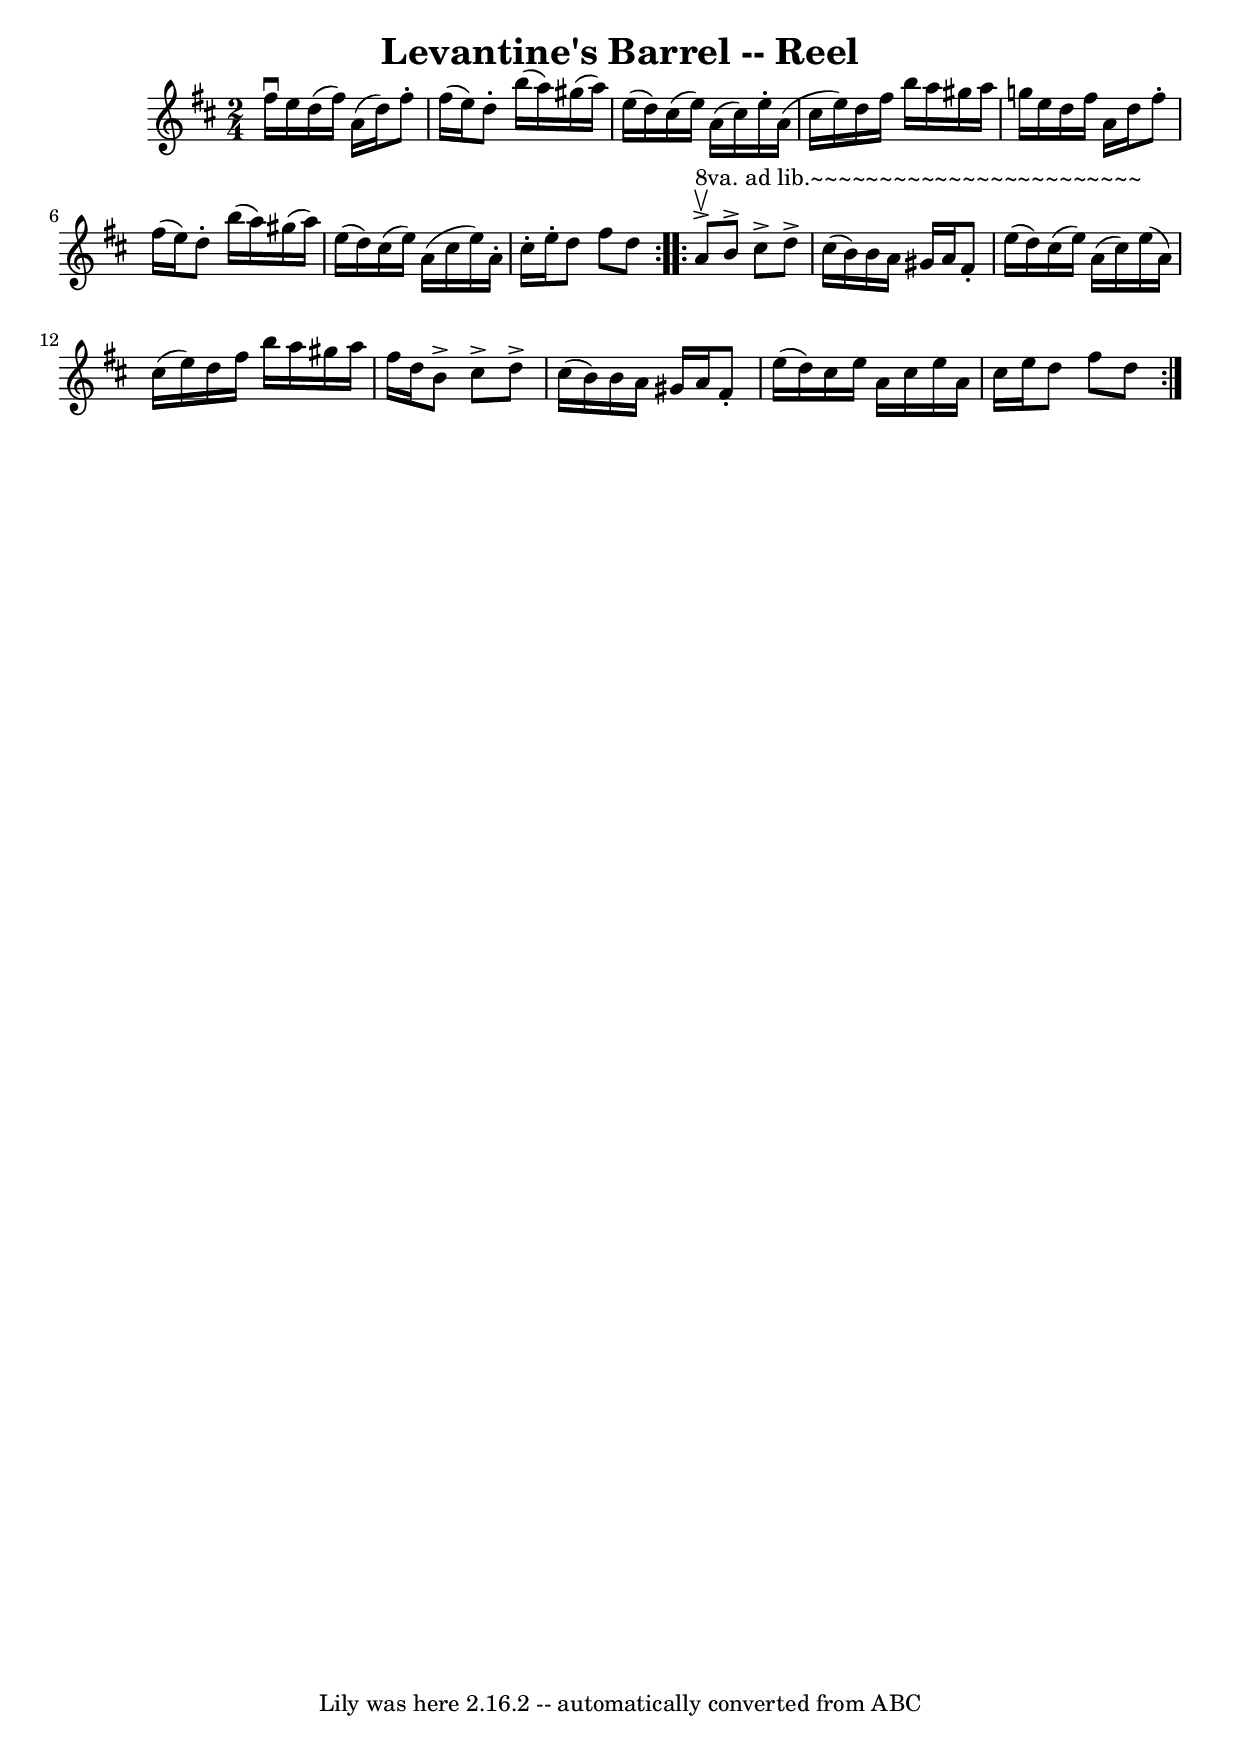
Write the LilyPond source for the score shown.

\version "2.16.2"
\include "Mammoth.ily"
\header {
  %% book = "Ryan's Mammoth Collection"
  crossRefNumber = "1"
  footnotes = "\\\\158"
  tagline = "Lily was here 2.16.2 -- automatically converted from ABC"
  title = "Levantine's Barrel -- Reel"

}
voicedefault =  {



  \repeat volta 2 {

    \time 2/4 
    \key d \major
    fis''16^\downbow e''16  |
    d''16 (
    fis''16) a'16 (d''16) fis''8-. fis''16 (e''16)   |
    
    d''8-. b''16 (a''16) gis''16 (a''16) e''16 (d''16)   
    |
    cis''16 (e''16) a'16 (cis''16) e''16-. a'16 (
    cis''16 e''16)   |
    d''16 fis''16 b''16 a''16 gis''16 
    a''16 g''!16 e''16    |
    d''16 fis''16 a'16 d''16   
    fis''8-. fis''16 (e''16)   |
    d''8-. b''16 (a''16)   
    gis''16 (a''16) e''16 (d''16)   |
    cis''16 (e''16)  
    a'16 (cis''16 e''16) a'16-. cis''16-. e''16-.   |
    
    d''8 fis''8 d''8  
  } 
  \repeat volta 2 {
    a'8^"8va. ad lib.~~~~~~~~~~~~~~~~~~~~~~~~"^\accent^\upbow |
    b'8^\accent cis''8^\accent d''8^\accent cis''16 (b'16)   |
    
    b'16 a'16 gis'16 a'16 fis'8-. e''16 (d''16)   |
    
    cis''16 (e''16) a'16 (cis''16) e''16 (a'16) cis''16 (
    e''16)   |
    d''16 fis''16 b''16 a''16 gis''16 a''16   
    fis''16 d''16    |
    b'8^\accent cis''8^\accent d''8^\accent cis''16 (b'16)   |
    b'16 a'16 gis'16 a'16    
    fis'8-. e''16 (d''16)   |
    cis''16 e''16 a'16 cis''16 
    e''16 a'16 cis''16 e''16    |
    d''8 fis''8 d''8  
  }   

}

\score{
  <<

    \context Staff="default"
    {
      \voicedefault 
      
    }

  >>
  \layout {
    
  }
  \midi {
  }

}
